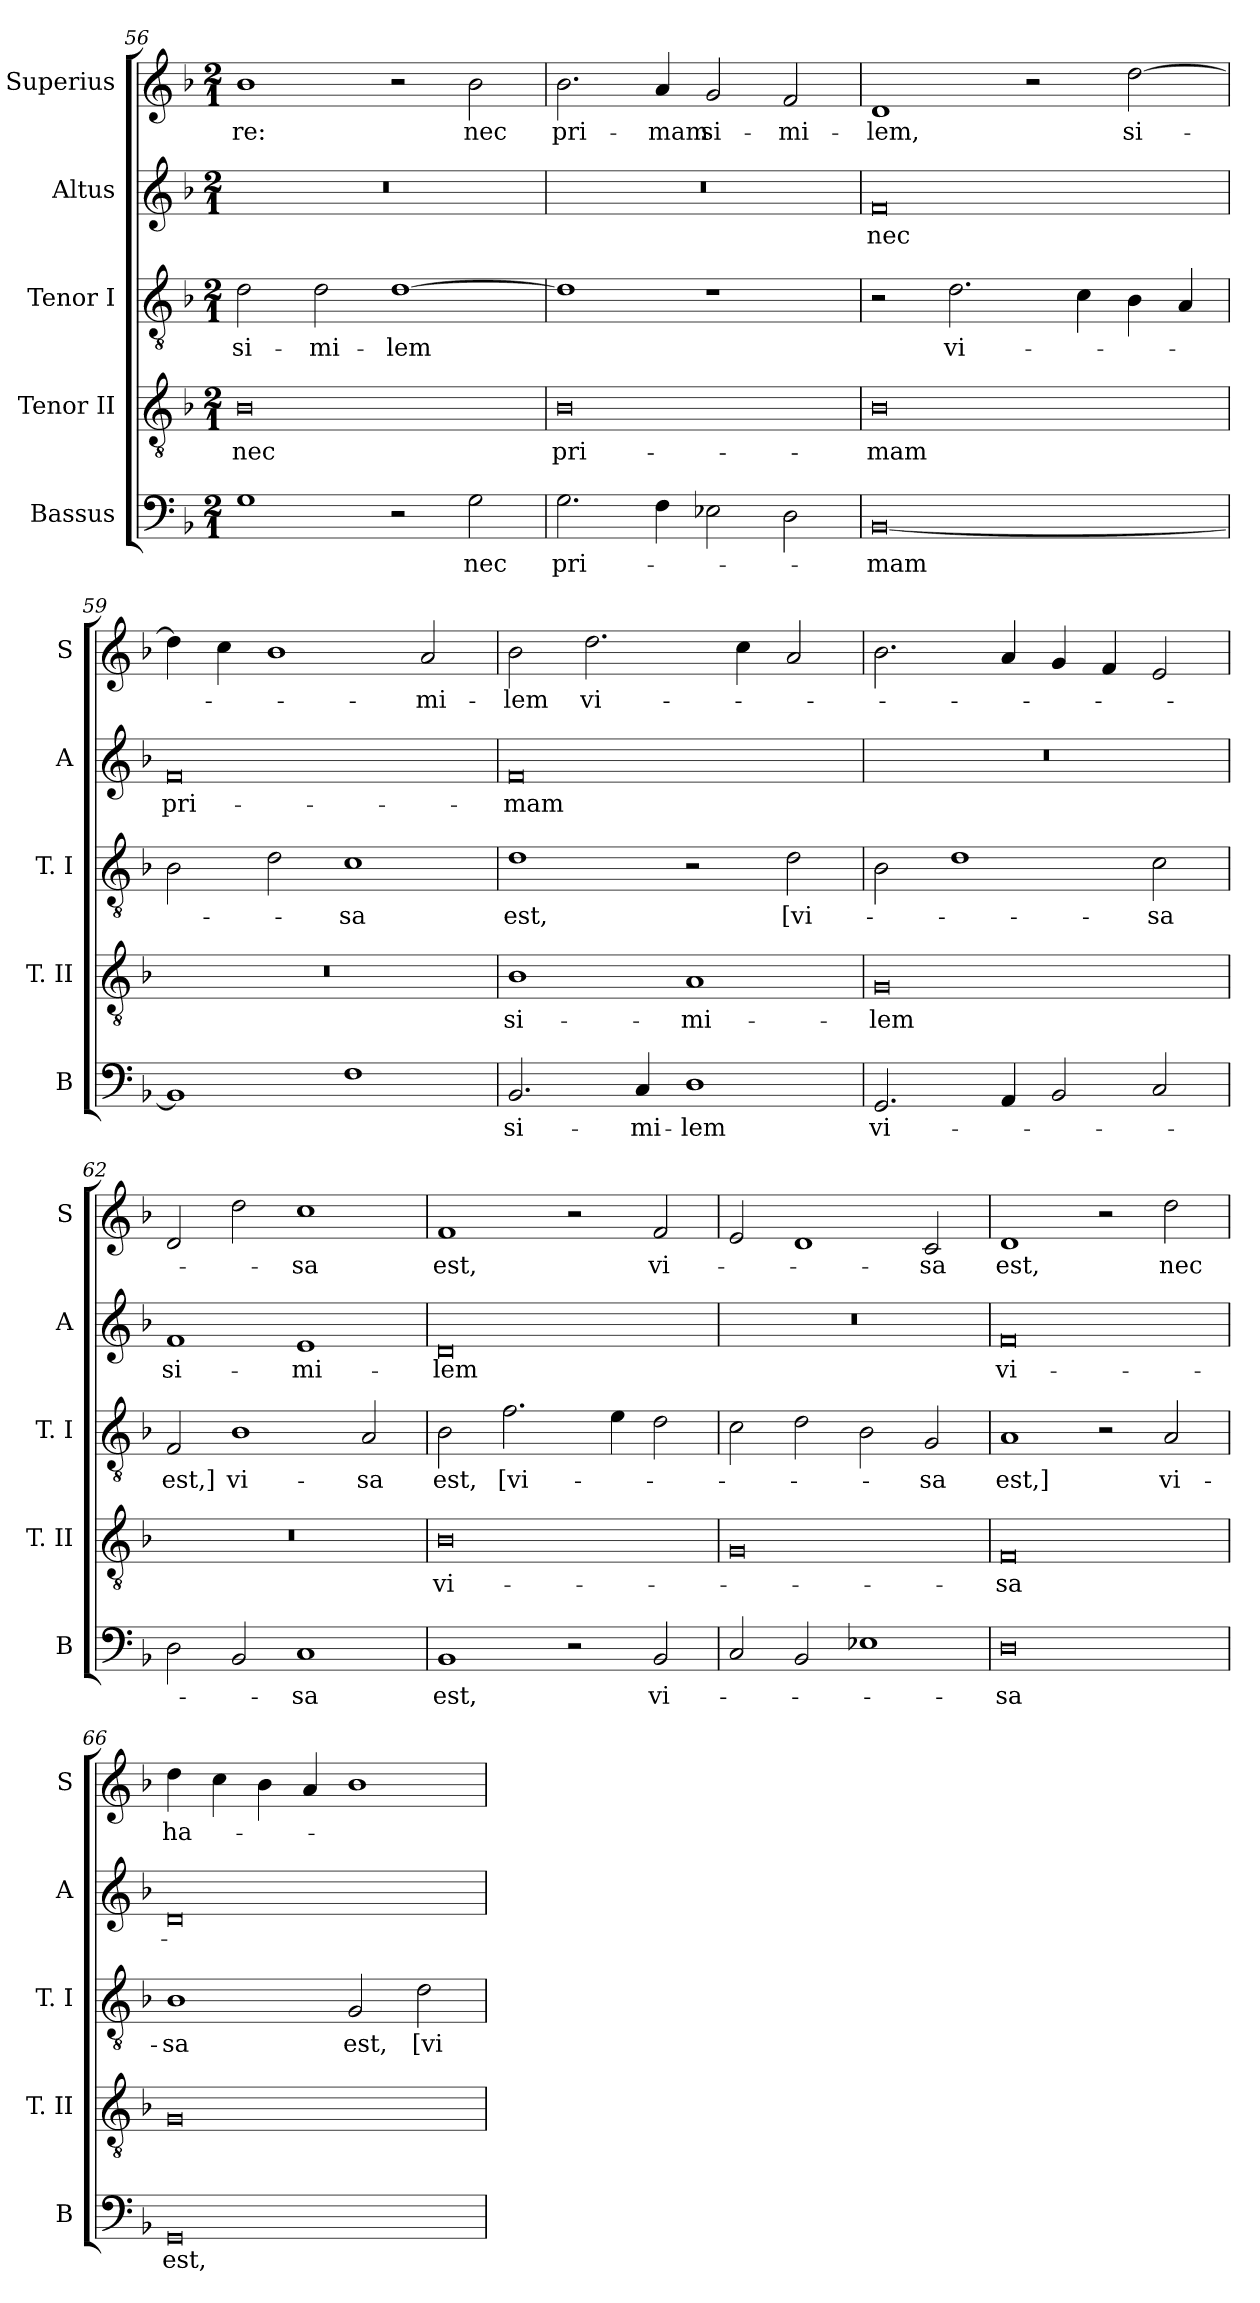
**kern	**text	**kern	**text	**kern	**text	**kern	**text	**kern	**text
*part5	*part5	*part4	*part4	*part3	*part3	*part2	*part2	*part1	*part1
*staff5	*staff5	*staff4	*staff4	*staff3	*staff3	*staff2	*staff2	*staff1	*staff1
*I"Bassus	*	*I"Tenor II	*	*I"Tenor I	*	*I"Altus	*	*I"Superius	*
*I'B	*	*I'T. II	*	*I'T. I	*	*I'A	*	*I'S	*
*clefF4	*	*clefGv2	*	*clefGv2	*	*clefG2	*	*clefG2	*
*k[b-]	*	*k[b-]	*	*k[b-]	*	*k[b-]	*	*k[b-]	*
*F:	*	*F:	*	*F:	*	*F:	*	*F:	*
*M2/1	*	*M2/1	*	*M2/1	*	*M2/1	*	*M2/1	*
=56	=56	=56	=56	=56	=56	=56	=56	=56	=56
1G	.	0B-	nec	2d	si-	0r	.	1b-	-re:
.	.	.	.	2d	-mi-	.	.	.	.
2r	.	.	.	[1d	-lem	.	.	2r	.
2G	nec	.	.	.	.	.	.	2b-	nec
=57	=57	=57	=57	=57	=57	=57	=57	=57	=57
2.G	pri-	0B-	pri-	1d]	.	0r	.	2.b-	pri-
4F	.	.	.	.	.	.	.	4a	-mam
2E-X	.	.	.	1r	.	.	.	2g	si-
2D	.	.	.	.	.	.	.	2f	-mi-
=58	=58	=58	=58	=58	=58	=58	=58	=58	=58
[0BB-	-mam	0B-	-mam	2r	.	0f	nec	1d	-lem,
.	.	.	.	2.d	vi-	.	.	.	.
.	.	.	.	.	.	.	.	2r	.
.	.	.	.	4c	.	.	.	.	.
.	.	.	.	4B-	.	.	.	[2dd	si-
.	.	.	.	4A	.	.	.	.	.
=59	=59	=59	=59	=59	=59	=59	=59	=59	=59
1BB-]	.	0r	.	2B-	.	0f	pri-	4dd]	.
.	.	.	.	.	.	.	.	4cc	.
.	.	.	.	2d	.	.	.	1b-	.
1F	.	.	.	1c	-sa	.	.	.	.
.	.	.	.	.	.	.	.	2a	-mi-
=60	=60	=60	=60	=60	=60	=60	=60	=60	=60
2.BB-	si-	1B-	si-	1d	est,	0f	-mam	2b-	-lem
.	.	.	.	.	.	.	.	2.dd	vi-
4C	-mi-	.	.	.	.	.	.	.	.
1D	-lem	1A	-mi-	2r	.	.	.	.	.
.	.	.	.	.	.	.	.	4cc	.
.	.	.	.	2d	[vi-	.	.	2a	.
=61	=61	=61	=61	=61	=61	=61	=61	=61	=61
2.GG	vi-	0G	-lem	2B-	.	0r	.	2.b-	.
.	.	.	.	1d	.	.	.	.	.
4AA	.	.	.	.	.	.	.	4a	.
2BB-	.	.	.	.	.	.	.	4g	.
.	.	.	.	.	.	.	.	4f	.
2C	.	.	.	2c	-sa	.	.	2e	.
=62	=62	=62	=62	=62	=62	=62	=62	=62	=62
2D	.	0r	.	2F	est,]	1f	si-	2d	.
2BB-	.	.	.	1B-	vi-	.	.	2dd	.
1C	-sa	.	.	.	.	1e	-mi-	1cc	-sa
.	.	.	.	2A	-sa	.	.	.	.
=63	=63	=63	=63	=63	=63	=63	=63	=63	=63
1BB-	est,	0B-	vi-	2B-	est,	0d	-lem	1f	est,
.	.	.	.	2.f	[vi-	.	.	.	.
2r	.	.	.	.	.	.	.	2r	.
.	.	.	.	4e	.	.	.	.	.
2BB-	vi-	.	.	2d	.	.	.	2f	vi-
=64	=64	=64	=64	=64	=64	=64	=64	=64	=64
2C	.	0G	.	2c	.	0r	.	2e	.
2BB-	.	.	.	2d	.	.	.	1d	.
1E-X	.	.	.	2B-	.	.	.	.	.
.	.	.	.	2G	-sa	.	.	2c	-sa
=65	=65	=65	=65	=65	=65	=65	=65	=65	=65
0D	-sa	0F	-sa	1A	est,]	0f	vi-	1d	est,
.	.	.	.	2r	.	.	.	2r	.
.	.	.	.	2A	vi-	.	.	2dd	nec
=66	=66	=66	=66	=66	=66	=66	=66	=66	=66
0GG	est,	0G	.	1B-	-sa	0d	.	4dd	ha-
.	.	.	.	.	.	.	.	4cc	.
.	.	.	.	.	.	.	.	4b-	.
.	.	.	.	.	.	.	.	4a	.
.	.	.	.	2G	est,	.	.	1b-	.
.	.	.	.	2d	[vi-	.	.	.	.
=	=	=	=	=	=	=	=	=	=
*-	*-	*-	*-	*-	*-	*-	*-	*-	*-
